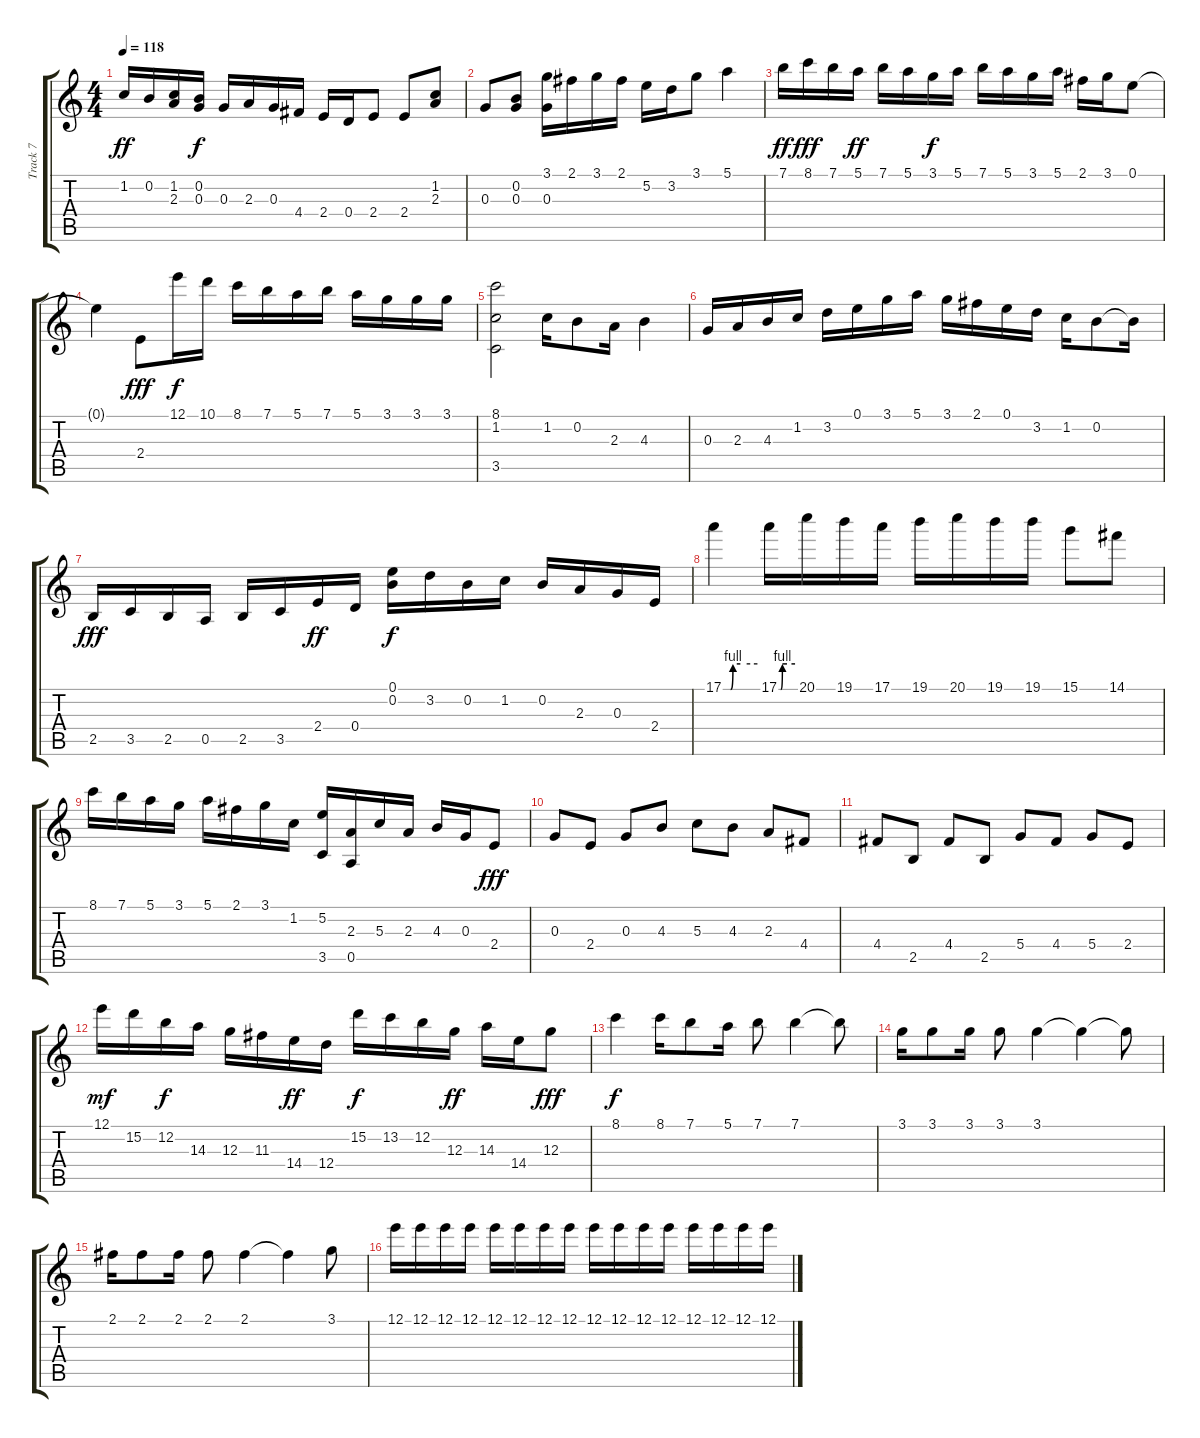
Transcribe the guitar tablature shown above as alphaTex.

\track ("Track 7" "Track 7") {instrument banjo}
\staff {score tabs}
\tuning (E4 B3 G3 D3 A2 E2) {hide}
\displaytranspose 12
\ts (4 4)
\tempo 118
\clef g2
\ks c
1.2.16{dy ff} 0.2.16 (1.2 2.3).16 (0.2 0.3).16{dy f} 0.3.16 2.3.16 0.3.16 4.4.16 2.4.16 0.4.16 2.4.8 2.4.8 (1.2 2.3).8 |
0.3.8 (0.2 0.3).8 (3.1 0.3).16 2.1.16 3.1.16 2.1.16 5.2.16 3.2.16 3.1.8 5.1.4 |
7.1.16{dy ff} 8.1.16{dy fff} 7.1.16 5.1.16{dy ff} 7.1.16 5.1.16 3.1.16{dy f} 5.1.16 7.1.16 5.1.16 3.1.16 5.1.16 2.1.16 3.1.16 0.1.8 |
0.1{t}.4 2.4.8{dy fff} 12.1.16{dy f} 10.1.16 8.1.16 7.1.16 5.1.16 7.1.16 5.1.16 3.1.16 3.1.16 3.1.16 |
(8.1 1.2 3.5).2 1.2.16 0.2.8 2.3.16 4.3.4 |
0.3.16 2.3.16 4.3.16 1.2.16 3.2.16 0.1.16 3.1.16 5.1.16 3.1.16 2.1.16 0.1.16 3.2.16 1.2.16 0.2.8 0.2{t}.16 |
2.5.16{dy fff} 3.5.16 2.5.16 0.5.16 2.5.16 3.5.16 2.4.16{dy ff} 0.4.16 (0.1 0.2).16{dy f} 3.2.16 0.2.16 1.2.16 0.2.16 2.3.16 0.3.16 2.4.16 |
17.1{be (custom 0 0 13 0 17 4 30 4 60 4)}.4 17.1{be (custom 0 0 7 0 13 4 30 4 60 4)}.16 20.1.16 19.1.16 17.1.16 19.1.16 20.1.16 19.1.16 19.1.16 15.1.8 14.1.8 |
8.1.16 7.1.16 5.1.16 3.1.16 5.1.16 2.1.16 3.1.16 1.2.16 (5.2 3.5).16 (2.3 0.5).16 5.3.16 2.3.16 4.3.16 0.3.16 2.4.8{dy fff} |
0.3.8 2.4.8 0.3.8 4.3.8 5.3.8 4.3.8 2.3.8 4.4.8 |
4.4.8 2.5.8 4.4.8 2.5.8 5.4.8 4.4.8 5.4.8 2.4.8 |
12.1.16{dy mf} 15.2.16 12.2.16{dy f} 14.3.16 12.3.16 11.3.16 14.4.16{dy ff} 12.4.16 15.2.16{dy f} 13.2.16 12.2.16 12.3.16{dy ff} 14.3.16 14.4.16 12.3.8{dy fff} |
8.1.4{dy f} 8.1.16 7.1.8 5.1.16 7.1.8 7.1.4 7.1{t}.8 |
3.1.16 3.1.8 3.1.16 3.1.8 3.1.4 3.1{t}.4 3.1{t}.8 |
2.1.16 2.1.8 2.1.16 2.1.8 2.1.4 2.1{t}.4 3.1.8 |
12.1.16 12.1.16 12.1.16 12.1.16 12.1.16 12.1.16 12.1.16 12.1.16 12.1.16 12.1.16 12.1.16 12.1.16 12.1.16 12.1.16 12.1.16 12.1.16
